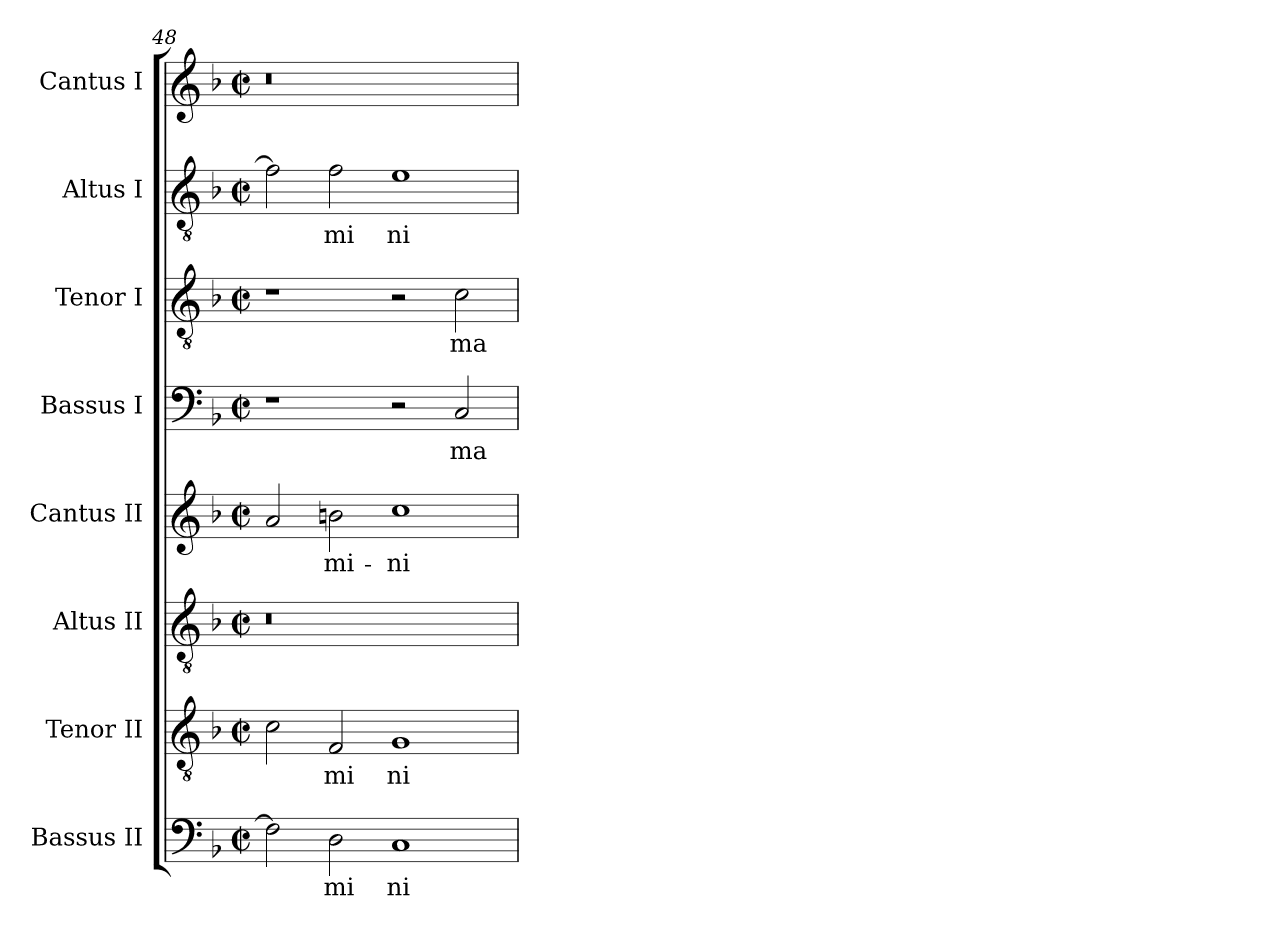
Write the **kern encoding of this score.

**kern	**text	**kern	**text	**kern	**kern	**text	**kern	**text	**kern	**text	**kern	**text	**kern
*part8	*part8	*part7	*part7	*part6	*part5	*part5	*part4	*part4	*part3	*part3	*part2	*part2	*part1
*staff8	*staff8	*staff7	*staff7	*staff6	*staff5	*staff5	*staff4	*staff4	*staff3	*staff3	*staff2	*staff2	*staff1
*I"Bassus II	*	*I"Tenor II	*	*I"Altus II	*I"Cantus II	*	*I"Bassus I	*	*I"Tenor I	*	*I"Altus I	*	*I"Cantus I
*clefF4	*	*clefGv2	*	*clefGv2	*clefG2	*	*clefF4	*	*clefGv2	*	*clefGv2	*	*clefG2
*k[b-]	*	*k[b-]	*	*k[b-]	*k[b-]	*	*k[b-]	*	*k[b-]	*	*k[b-]	*	*k[b-]
*F:	*	*F:	*	*F:	*F:	*	*F:	*	*F:	*	*F:	*	*F:
*M2/2	*	*M2/2	*	*M2/2	*M2/2	*	*M2/2	*	*M2/2	*	*M2/2	*	*M2/2
*met(c|)	*	*met(c|)	*	*met(c|)	*met(c|)	*	*met(c|)	*	*met(c|)	*	*met(c|)	*	*met(c|)
=48	=48	=48	=48	=48	=48	=48	=48	=48	=48	=48	=48	=48	=48
2F\]	.	2c\	.	0r	2a/	.	1r	.	1r	.	2f\]	.	0r
!	!LO:LY:b:cj	!	!LO:LY:b:cj	!	!	!LO:LY:b:cj	!	!	!	!	!	!LO:LY:b:cj	!
2D\	mi	2F/	mi	.	2b\	-mi-	.	.	.	.	2f\	mi	.
!	!LO:LY:b:cj	!	!LO:LY:b:cj	!	!	!LO:LY:b:cj	!	!	!	!	!	!LO:LY:b:cj	!
1C	ni	1G	ni	.	1cc	-ni	2r	.	2r	.	1e	ni	.
!	!	!	!	!	!	!	!	!LO:LY:b:cj	!	!LO:LY:b:cj	!	!	!
.	.	.	.	.	.	.	2C/	ma	2c\	ma	.	.	.
=	=	=	=	=	=	=	=	=	=	=	=	=	=
*-	*-	*-	*-	*-	*-	*-	*-	*-	*-	*-	*-	*-	*-
